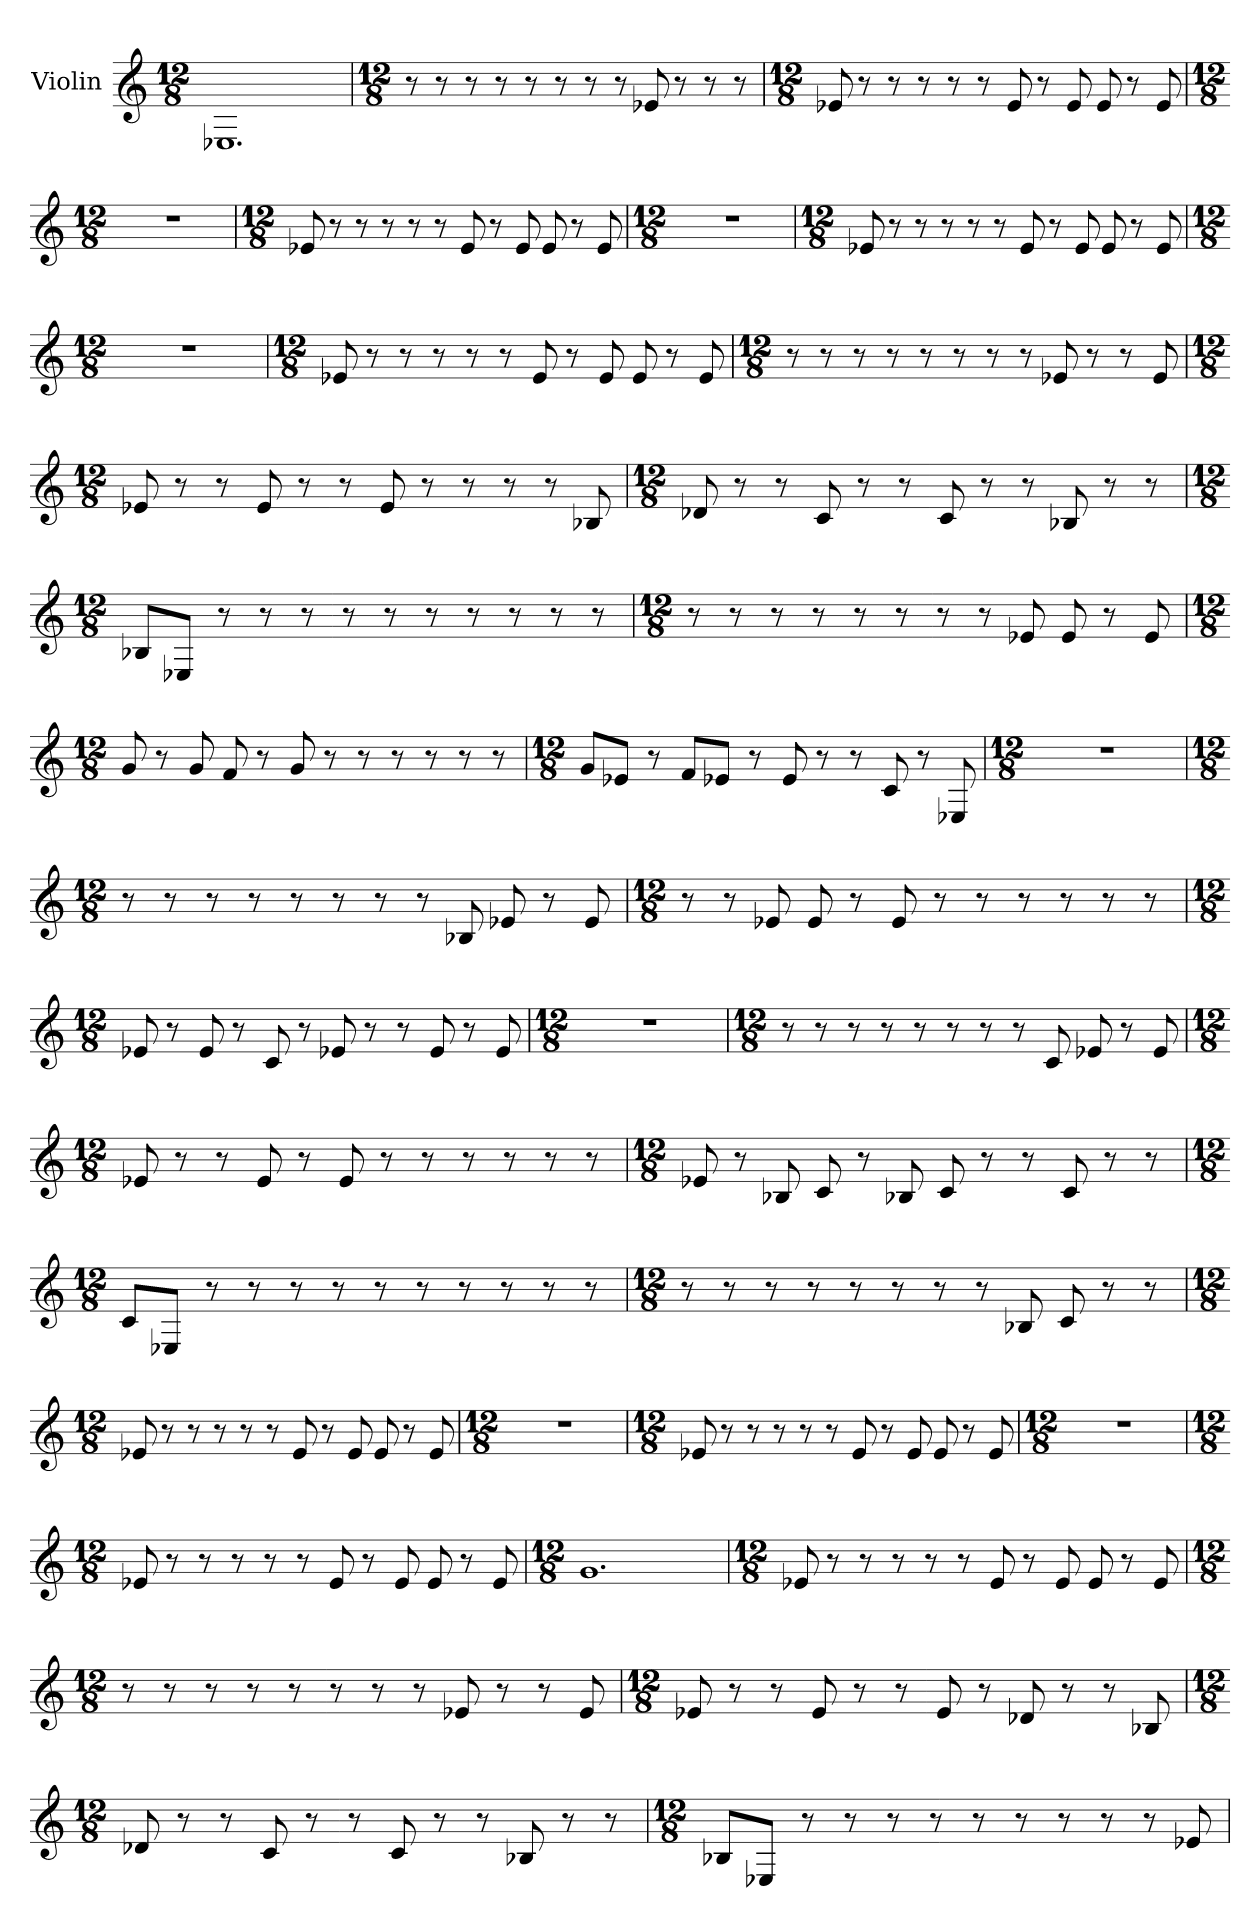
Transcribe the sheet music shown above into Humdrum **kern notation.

**kern
*part1
*staff1
*I"Violin
*I'Vln
*M12/8
=
1.E-X
=
*M12/8
8r
8r
8r
8r
8r
8r
8r
8r
8e-X
8r
8r
8r
=
*M12/8
8e-X
8r
8r
8r
8r
8r
8e-
8r
8e-
8e-
8r
8e-
=
*M12/8
1.r
=
*M12/8
8e-X
8r
8r
8r
8r
8r
8e-
8r
8e-
8e-
8r
8e-
=
*M12/8
1.r
=
*M12/8
8e-X
8r
8r
8r
8r
8r
8e-
8r
8e-
8e-
8r
8e-
=
*M12/8
1.r
=
*M12/8
8e-X
8r
8r
8r
8r
8r
8e-
8r
8e-
8e-
8r
8e-
=
*M12/8
8r
8r
8r
8r
8r
8r
8r
8r
8e-X
8r
8r
8e-
=
*M12/8
8e-X
8r
8r
8e-
8r
8r
8e-
8r
8r
8r
8r
8B-X
=
*M12/8
8d-X
8r
8r
8c
8r
8r
8c
8r
8r
8B-X
8r
8r
=
*M12/8
8B-XL
8E-XJ
8r
8r
8r
8r
8r
8r
8r
8r
8r
8r
=
*M12/8
8r
8r
8r
8r
8r
8r
8r
8r
8e-X
8e-
8r
8e-
=
*M12/8
8g
8r
8g
8f
8r
8g
8r
8r
8r
8r
8r
8r
=
*M12/8
8gL
8e-XJ
8r
8fL
8e-XJ
8r
8e-
8r
8r
8c
8r
8E-X
=
*M12/8
1.r
=
*M12/8
8r
8r
8r
8r
8r
8r
8r
8r
8B-X
8e-X
8r
8e-
=
*M12/8
8r
8r
8e-X
8e-
8r
8e-
8r
8r
8r
8r
8r
8r
=
*M12/8
8e-X
8r
8e-
8r
8c
8r
8e-X
8r
8r
8e-
8r
8e-
=
*M12/8
1.r
=
*M12/8
8r
8r
8r
8r
8r
8r
8r
8r
8c
8e-X
8r
8e-
=
*M12/8
8e-X
8r
8r
8e-
8r
8e-
8r
8r
8r
8r
8r
8r
=
*M12/8
8e-X
8r
8B-X
8c
8r
8B-X
8c
8r
8r
8c
8r
8r
=
*M12/8
8cL
8E-XJ
8r
8r
8r
8r
8r
8r
8r
8r
8r
8r
=
*M12/8
8r
8r
8r
8r
8r
8r
8r
8r
8B-X
8c
8r
8r
=
*M12/8
8e-X
8r
8r
8r
8r
8r
8e-
8r
8e-
8e-
8r
8e-
=
*M12/8
1.r
=
*M12/8
8e-X
8r
8r
8r
8r
8r
8e-
8r
8e-
8e-
8r
8e-
=
*M12/8
1.r
=
*M12/8
8e-X
8r
8r
8r
8r
8r
8e-
8r
8e-
8e-
8r
8e-
=
*M12/8
1.g
=
*M12/8
8e-X
8r
8r
8r
8r
8r
8e-
8r
8e-
8e-
8r
8e-
=
*M12/8
8r
8r
8r
8r
8r
8r
8r
8r
8e-X
8r
8r
8e-
=
*M12/8
8e-X
8r
8r
8e-
8r
8r
8e-
8r
8d-X
8r
8r
8B-X
=
*M12/8
8d-X
8r
8r
8c
8r
8r
8c
8r
8r
8B-X
8r
8r
=
*M12/8
8B-XL
8E-XJ
8r
8r
8r
8r
8r
8r
8r
8r
8r
8e-X
=
*-
